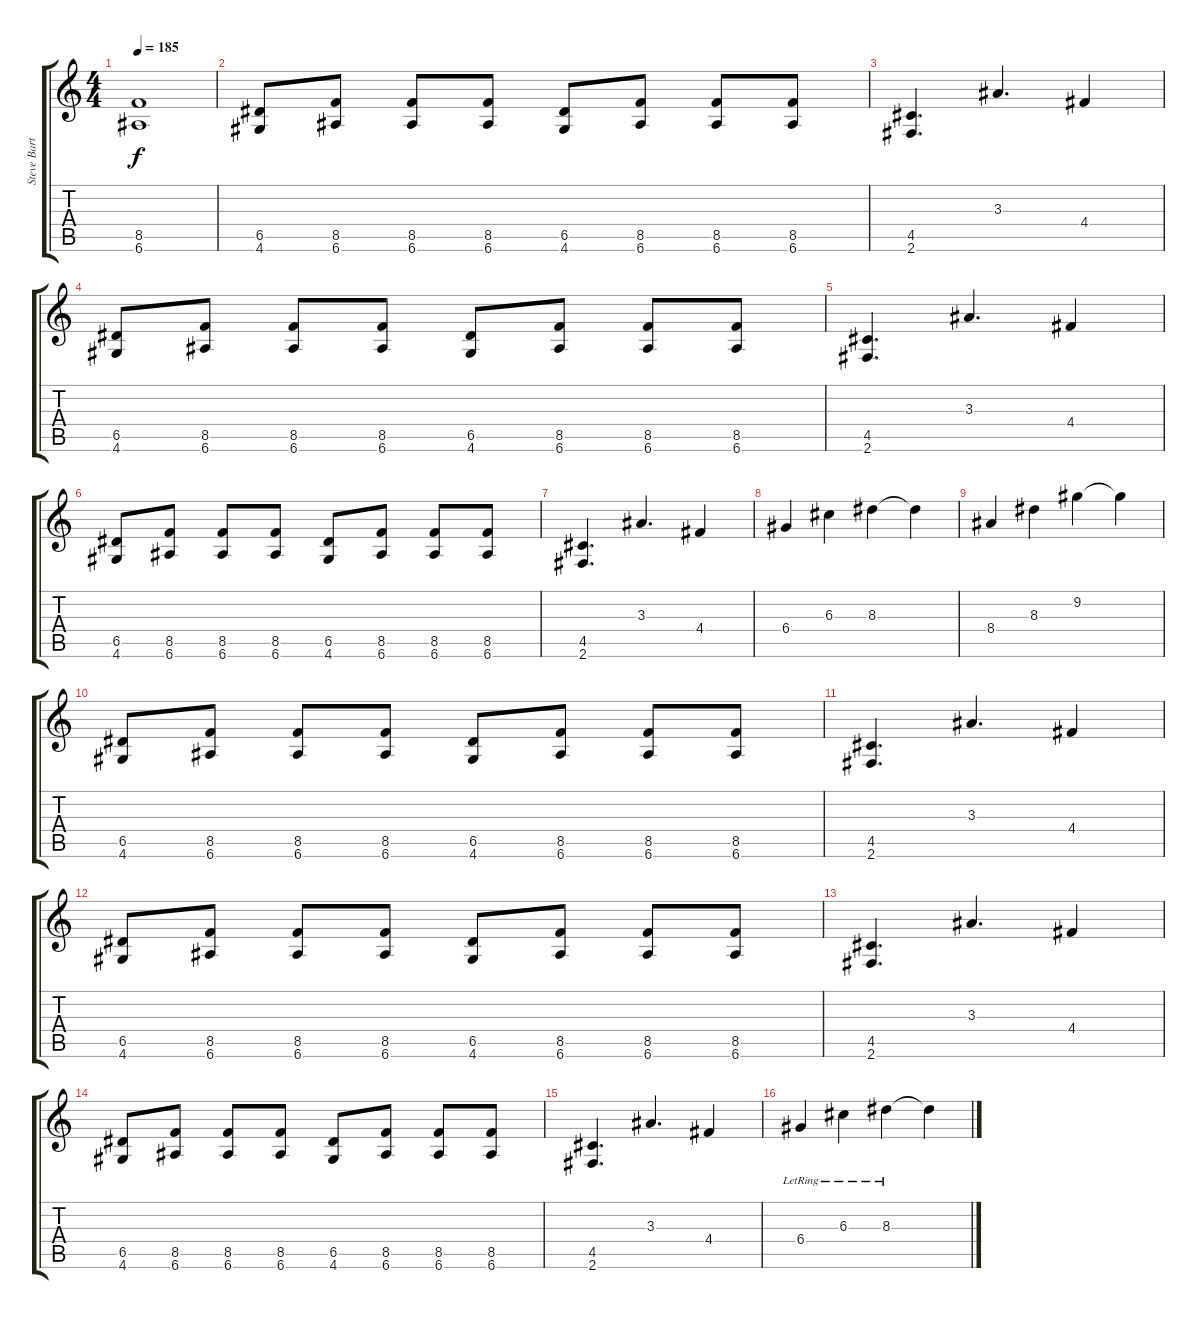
\track ("Steve Bartek" "Steve Bart") {instrument distortionguitar}
\staff {score tabs}
\tuning (E4 B3 G3 D3 A2 E2) {hide}
\ts (4 4)
\tempo 185
\clef g2
\ks c
(8.5 6.6).1{dy f} |
(6.5 4.6).8 (8.5 6.6).8 (8.5 6.6).8 (8.5 6.6).8 (6.5 4.6).8 (8.5 6.6).8 (8.5 6.6).8 (8.5 6.6).8 |
(4.5 2.6).4{d} 3.3.4{d} 4.4.4 |
(6.5 4.6).8 (8.5 6.6).8 (8.5 6.6).8 (8.5 6.6).8 (6.5 4.6).8 (8.5 6.6).8 (8.5 6.6).8 (8.5 6.6).8 |
(4.5 2.6).4{d} 3.3.4{d} 4.4.4 |
(6.5 4.6).8 (8.5 6.6).8 (8.5 6.6).8 (8.5 6.6).8 (6.5 4.6).8 (8.5 6.6).8 (8.5 6.6).8 (8.5 6.6).8 |
(4.5 2.6).4{d} 3.3.4{d} 4.4.4 |
6.4.4 6.3.4 8.3.4 8.3{t}.4 |
8.4.4 8.3.4 9.2.4 9.2{t}.4 |
(6.5 4.6).8 (8.5 6.6).8 (8.5 6.6).8 (8.5 6.6).8 (6.5 4.6).8 (8.5 6.6).8 (8.5 6.6).8 (8.5 6.6).8 |
(4.5 2.6).4{d} 3.3.4{d} 4.4.4 |
(6.5 4.6).8 (8.5 6.6).8 (8.5 6.6).8 (8.5 6.6).8 (6.5 4.6).8 (8.5 6.6).8 (8.5 6.6).8 (8.5 6.6).8 |
(4.5 2.6).4{d} 3.3.4{d} 4.4.4 |
(6.5 4.6).8 (8.5 6.6).8 (8.5 6.6).8 (8.5 6.6).8 (6.5 4.6).8 (8.5 6.6).8 (8.5 6.6).8 (8.5 6.6).8 |
(4.5 2.6).4{d} 3.3.4{d} 4.4.4 |
6.4{lr}.4 6.3{lr}.4 8.3{lr}.4 8.3{t}.4
